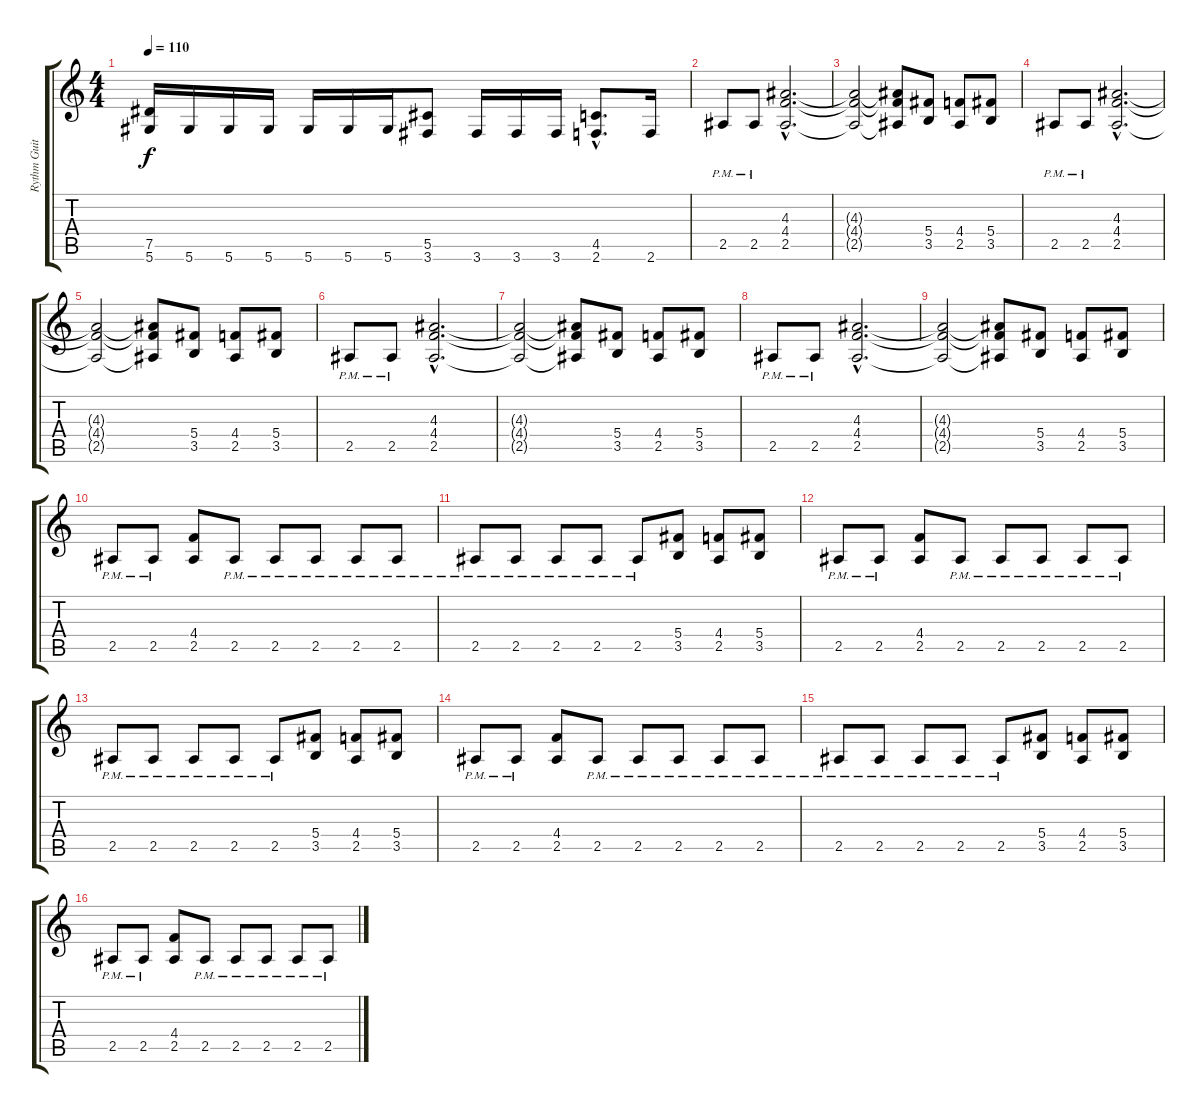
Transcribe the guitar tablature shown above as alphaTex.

\track ("Rythm Guitar" "Rythm Guit") {instrument distortionguitar}
\staff {score tabs}
\tuning (Eb4 Bb3 Gb3 Db3 Ab2 Eb2) {hide}
\ts (4 4)
\tempo 110
\clef g2
\ks c
(7.5{t} 5.6{t}).16{dy f} 5.6.16 5.6.16 5.6.16 5.6.16 5.6.16 5.6.16 (5.5 3.6).8 3.6.16 3.6.16 3.6.16 (4.5{hac} 2.6{hac}).8{d} 2.6.16 |
2.5{pm}.8 2.5{pm}.8 (4.3{hac} 4.4{hac} 2.5{hac}).2{d} |
(4.3{t} 4.4{t} 2.5{t}).2 (4.3{t} 4.4{t} 2.5{t}).8 (5.4 3.5).8 (4.4 2.5).8 (5.4 3.5).8 |
2.5{pm}.8 2.5{pm}.8 (4.3{hac} 4.4{hac} 2.5{hac}).2{d} |
(4.3{t} 4.4{t} 2.5{t}).2 (4.3{t} 4.4{t} 2.5{t}).8 (5.4 3.5).8 (4.4 2.5).8 (5.4 3.5).8 |
2.5{pm}.8 2.5{pm}.8 (4.3{hac} 4.4{hac} 2.5{hac}).2{d} |
(4.3{t} 4.4{t} 2.5{t}).2 (4.3{t} 4.4{t} 2.5{t}).8 (5.4 3.5).8 (4.4 2.5).8 (5.4 3.5).8 |
2.5{pm}.8 2.5{pm}.8 (4.3{hac} 4.4{hac} 2.5{hac}).2{d} |
(4.3{t} 4.4{t} 2.5{t}).2 (4.3{t} 4.4{t} 2.5{t}).8 (5.4 3.5).8 (4.4 2.5).8 (5.4 3.5).8 |
2.5{pm}.8 2.5{pm}.8 (4.4 2.5).8 2.5{pm}.8 2.5{pm}.8 2.5{pm}.8 2.5{pm}.8 2.5{pm}.8 |
2.5{pm}.8 2.5{pm}.8 2.5{pm}.8 2.5{pm}.8 2.5{pm}.8 (5.4 3.5).8 (4.4 2.5).8 (5.4 3.5).8 |
2.5{pm}.8 2.5{pm}.8 (4.4 2.5).8 2.5{pm}.8 2.5{pm}.8 2.5{pm}.8 2.5{pm}.8 2.5{pm}.8 |
2.5{pm}.8 2.5{pm}.8 2.5{pm}.8 2.5{pm}.8 2.5{pm}.8 (5.4 3.5).8 (4.4 2.5).8 (5.4 3.5).8 |
2.5{pm}.8 2.5{pm}.8 (4.4 2.5).8 2.5{pm}.8 2.5{pm}.8 2.5{pm}.8 2.5{pm}.8 2.5{pm}.8 |
2.5{pm}.8 2.5{pm}.8 2.5{pm}.8 2.5{pm}.8 2.5{pm}.8 (5.4 3.5).8 (4.4 2.5).8 (5.4 3.5).8 |
2.5{pm}.8 2.5{pm}.8 (4.4 2.5).8 2.5{pm}.8 2.5{pm}.8 2.5{pm}.8 2.5{pm}.8 2.5{pm}.8
